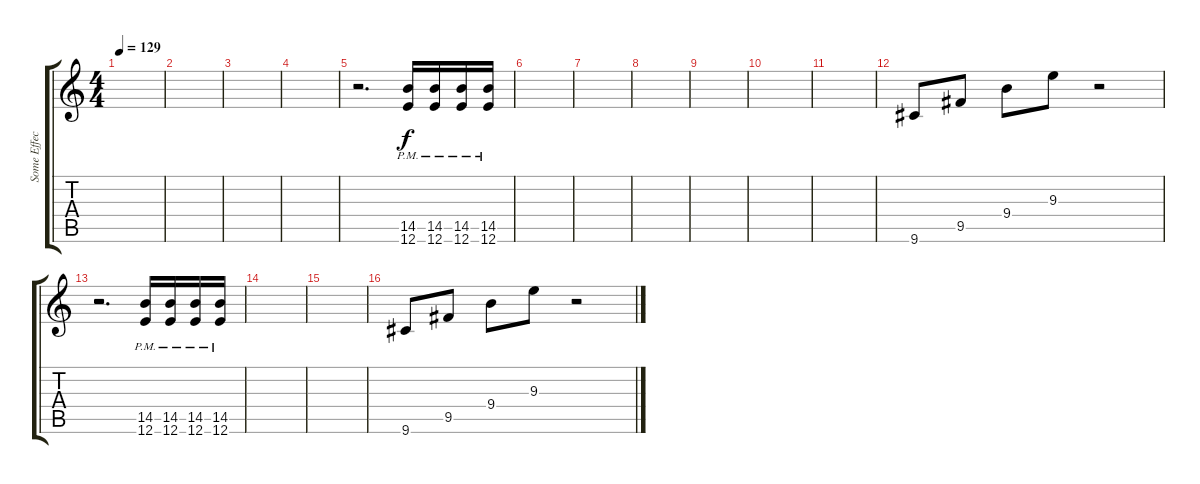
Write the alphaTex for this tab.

\track ("Some Effect" "Some Effec") {instrument electricguitarclean}
\staff {score tabs}
\tuning (E4 B3 G3 D3 A2 E2) {hide}
\ts (4 4)
\tempo 129
\clef g2
\ks c
|
|
|
|
r.2{d} (14.5{pm} 12.6{pm}).16 (14.5{pm} 12.6{pm}).16 (14.5{pm} 12.6{pm}).16 (14.5{pm} 12.6{pm}).16 |
|
|
|
|
|
|
9.6.8{volume 6 instrument acousticguitarsteel} 9.5.8 9.4.8 9.3.8 r.2 |
r.2{d} (14.5{pm} 12.6{pm}).16{volume 13 instrument electricguitarclean} (14.5{pm} 12.6{pm}).16 (14.5{pm} 12.6{pm}).16 (14.5{pm} 12.6{pm}).16 |
|
|
9.6.8{volume 6 instrument acousticguitarsteel} 9.5.8 9.4.8 9.3.8 r.2
